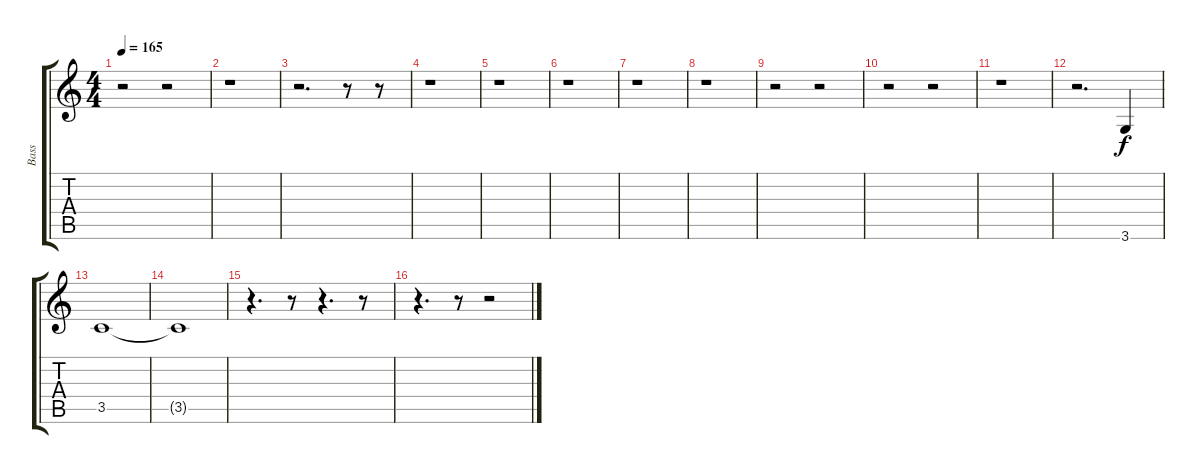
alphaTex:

\track ("Bass" "Bass") {instrument fretlessbass}
\staff {score tabs}
\tuning (E4 B3 G3 D3 A2 E2) {hide}
\ts (4 4)
\tempo 165
\clef g2
\ks c
r.2{dy f} r.2 |
r.1 |
r.2{d} r.8 r.8 |
r.1 |
r.1 |
r.1 |
r.1 |
r.1 |
r.2 r.2 |
r.2 r.2 |
r.1 |
r.2{d} 3.6.4 |
3.5.1 |
3.5{t}.1 |
r.4{d} r.8 r.4{d} r.8 |
r.4{d} r.8 r.2
